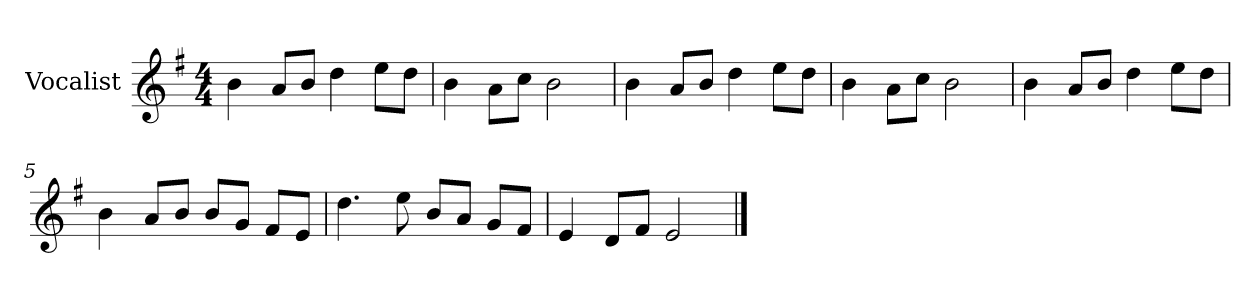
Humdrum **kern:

**kern
*part1
*staff1
*I"Vocalist
*k[f#]
*G:
*M4/4
=
4b
8aL
8bJ
4dd
8eeL
8ddJ
=1
4b
8aL
8ccJ
2b
=2
4b
8aL
8bJ
4dd
8eeL
8ddJ
=3
4b
8aL
8ccJ
2b
=4
4b
8aL
8bJ
4dd
8eeL
8ddJ
=5
4b
8aL
8bJ
8bL
8gJ
8f#L
8eJ
=6
4.dd
8ee
8bL
8aJ
8gL
8f#J
=7
4e
8dL
8f#J
2e
==
*-
